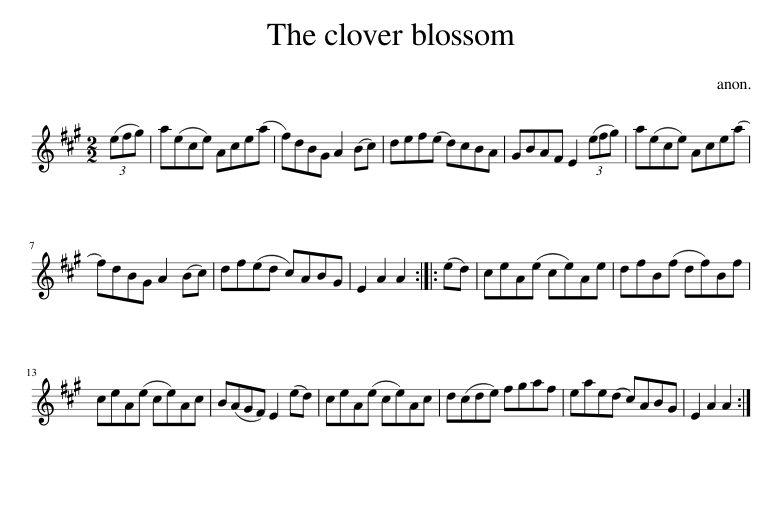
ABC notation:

X:1
L:1/8
M:2/2
I:linebreak $
K:A
V:1 treble
V:1
 (3(efg) | a(ece) Ace(a | f)dBG A2 (Bc) | def(e d)cBA | GBAF E2 (3(efg) | %5
 a(ece) Ace(a |$ f)dBG A2 (Bc) | df(ed c)ABG | E2 A2 A2 :: (ed) | %10
 ceA(e ce)Ae | dfB(f df)Bf |$ ceA(e ce)Ac | B(AGF) E2 (ed) | ceA(e ce)Ac | %15
 d(cde) fgaf | eae(d c)ABG | E2 A2 A2 :| %18
